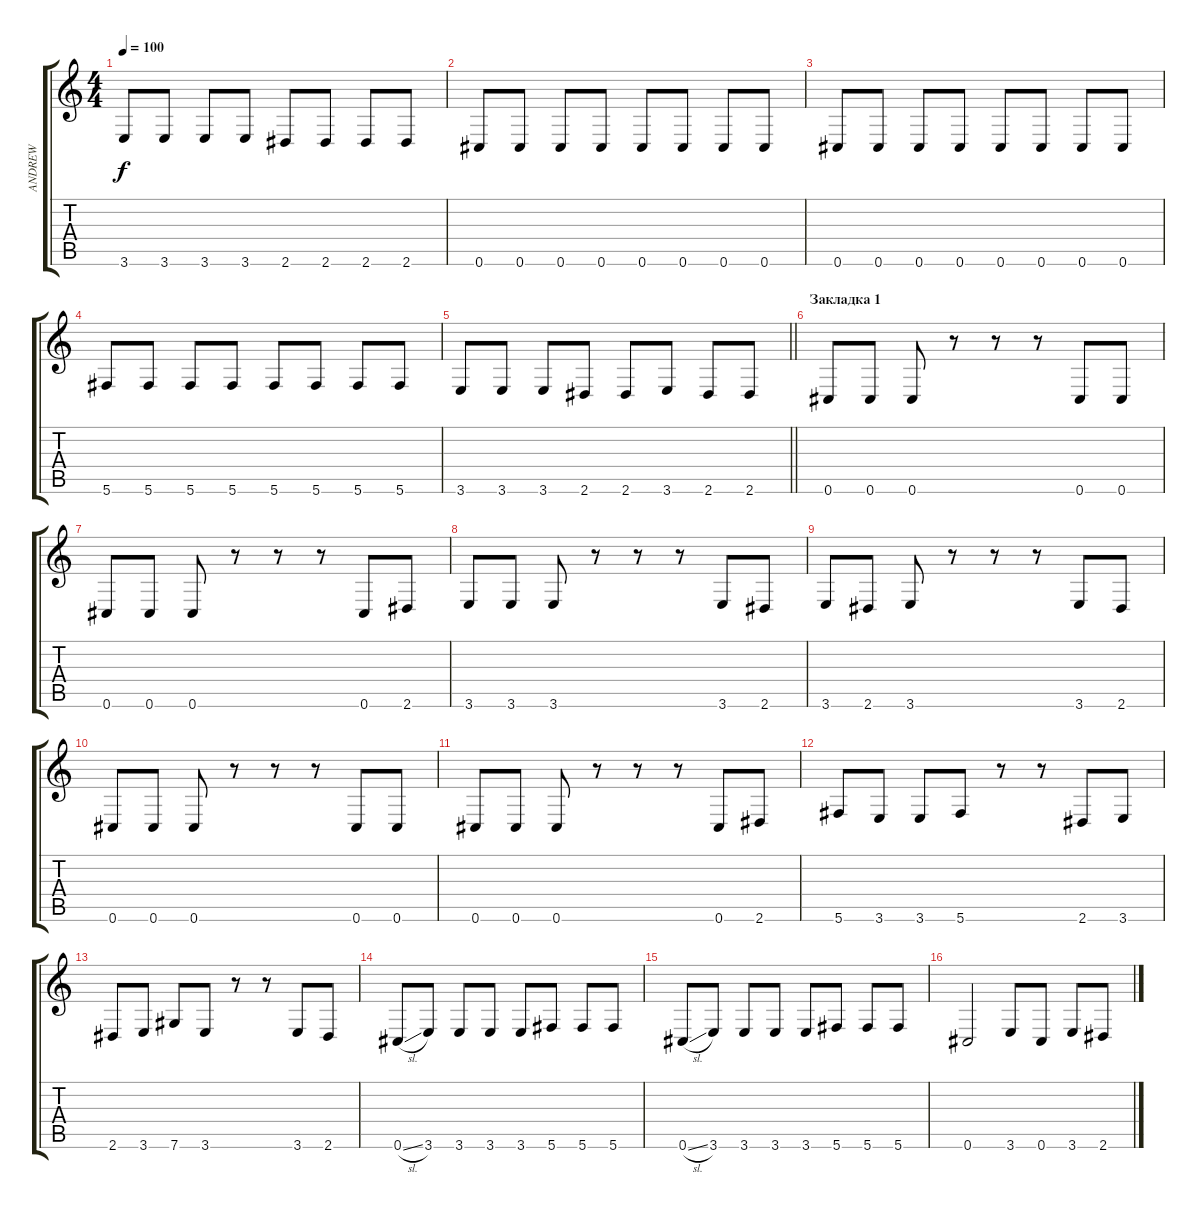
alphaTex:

\track ("ANDREW" "ANDREW") {instrument electricbasspick}
\staff {score tabs}
\tuning (Eb4 Bb3 Gb3 Db3 Ab2 Db2) {hide}
\ts (4 4)
\tempo 100
\clef g2
\ks c
3.6.8{dy f} 3.6.8 3.6.8 3.6.8 2.6.8 2.6.8 2.6.8 2.6.8 |
0.6.8 0.6.8 0.6.8 0.6.8 0.6.8 0.6.8 0.6.8 0.6.8 |
0.6.8 0.6.8 0.6.8 0.6.8 0.6.8 0.6.8 0.6.8 0.6.8 |
5.6.8 5.6.8 5.6.8 5.6.8 5.6.8 5.6.8 5.6.8 5.6.8 |
\barLineRight lightlight
3.6.8 3.6.8 3.6.8 2.6.8 2.6.8 3.6.8 2.6.8 2.6.8 |
\section ("" "Закладка 1")
0.6.8 0.6.8 0.6.8 r.8 r.8 r.8 0.6.8 0.6.8 |
0.6.8 0.6.8 0.6.8 r.8 r.8 r.8 0.6.8 2.6.8 |
3.6.8 3.6.8 3.6.8 r.8 r.8 r.8 3.6.8 2.6.8 |
3.6.8 2.6.8 3.6.8 r.8 r.8 r.8 3.6.8 2.6.8 |
0.6.8 0.6.8 0.6.8 r.8 r.8 r.8 0.6.8 0.6.8 |
0.6.8 0.6.8 0.6.8 r.8 r.8 r.8 0.6.8 2.6.8 |
5.6.8 3.6.8 3.6.8 5.6.8 r.8 r.8 2.6.8 3.6.8 |
2.6.8 3.6.8 7.6.8 3.6.8 r.8 r.8 3.6.8 2.6.8 |
0.6{sl}.8 3.6.8 3.6.8 3.6.8 3.6.8 5.6.8 5.6.8 5.6.8 |
0.6{sl}.8 3.6.8 3.6.8 3.6.8 3.6.8 5.6.8 5.6.8 5.6.8 |
0.6.2 3.6.8 0.6.8 3.6.8 2.6.8
